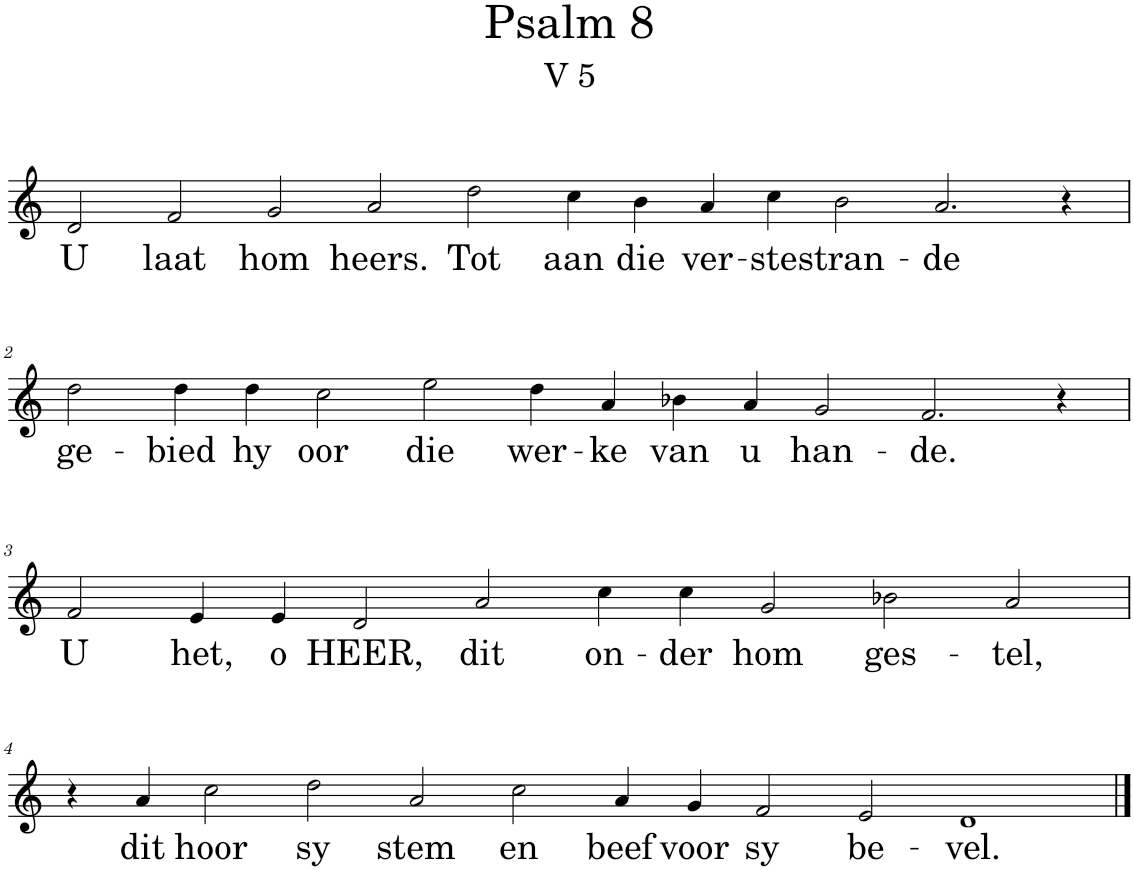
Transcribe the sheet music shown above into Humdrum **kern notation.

**kern	**text
*part1	*part1
*staff1	*staff1
*I"Pipe Organ	*
*I'Org.	*
*clefG2	*
*k[]	*
*M20/4	*
=1	=1
!	!LO:LY:b
2d/	U
!	!LO:LY:b
2f/	laat
!	!LO:LY:b
2g/	hom
!	!LO:LY:b
2a/	heers.
!	!LO:LY:b
2dd\	Tot
!	!LO:LY:b
4cc\	aan
!	!LO:LY:b
4b\	die
!	!LO:LY:b
4a/	ver-
!	!LO:LY:b
4cc\	-ste
!	!LO:LY:b
2b\	stran-
!	!LO:LY:b
2.a/	-de
4r	.
!!LO:LB:g=z
=2	=2
*M18/4	*
!	!LO:LY:b
2dd\	ge-
!	!LO:LY:b
4dd\	-bied
!	!LO:LY:b
4dd\	hy
!	!LO:LY:b
2cc\	oor
!	!LO:LY:b
2ee\	die
!	!LO:LY:b
4dd\	wer-
!	!LO:LY:b
4a/	-ke
!	!LO:LY:b
4b-X\	van
!	!LO:LY:b
4a/	u
!	!LO:LY:b
2g/	han-
!	!LO:LY:b
2.f/	-de.
4r	.
!!LO:LB:g=z
=3	=3
*M16/4	*
!	!LO:LY:b
2f/	U
!	!LO:LY:b
4e/	het,
!	!LO:LY:b
4e/	o
!	!LO:LY:b
2d/	HEER,
!	!LO:LY:b
2a/	dit
!	!LO:LY:b
4cc\	on-
!	!LO:LY:b
4cc\	-der
!	!LO:LY:b
2g/	hom
!	!LO:LY:b
2b-X\	ges-
!	!LO:LY:b
2a/	-tel,
!!LO:LB:g=z
=4	=4
*M20/4	*
4r	.
!	!LO:LY:b
4a/	dit
!	!LO:LY:b
2cc\	hoor
!	!LO:LY:b
2dd\	sy
!	!LO:LY:b
2a/	stem
!	!LO:LY:b
2cc\	en
!	!LO:LY:b
4a/	beef
!	!LO:LY:b
4g/	voor
!	!LO:LY:b
2f/	sy
!	!LO:LY:b
2e/	be-
!	!LO:LY:b
1d	-vel.
==	==
*-	*-
